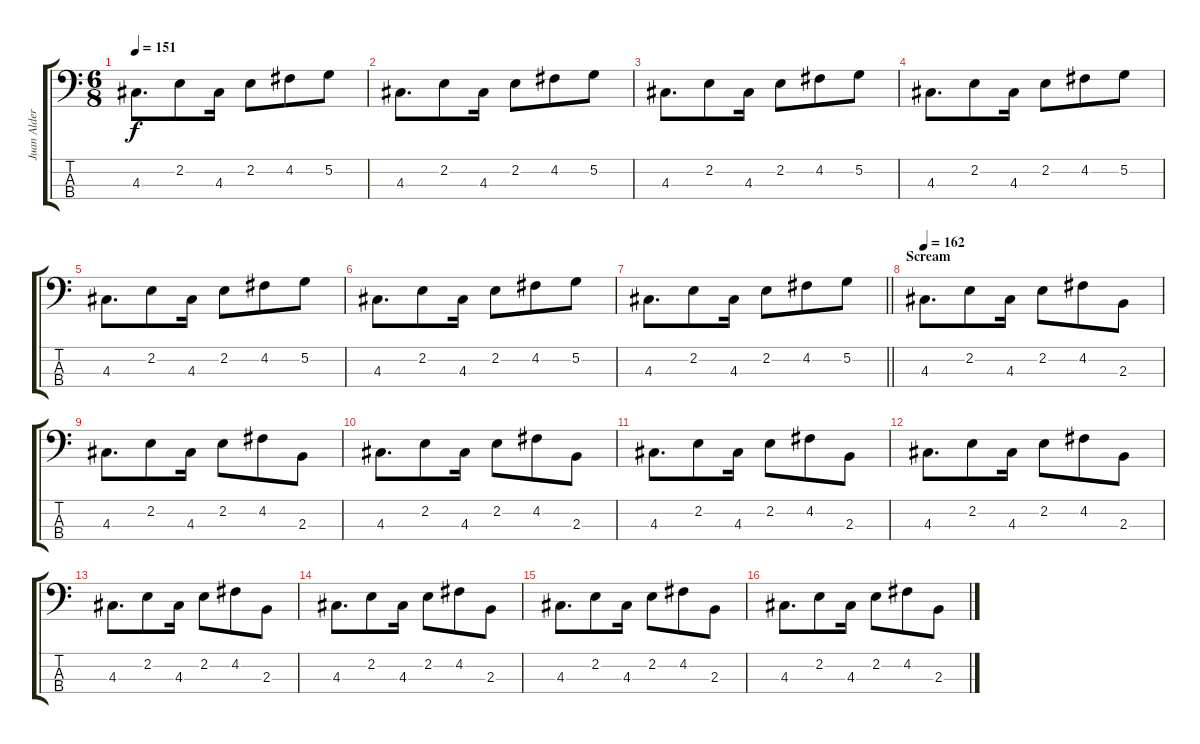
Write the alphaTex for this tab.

\track ("Juan Alderete" "Juan Alder") {instrument electricbassfinger}
\staff {score tabs}
\tuning (G2 D2 A1 E1) {hide}
\ts (6 8)
\tempo 151
\clef f4
\ks c
4.3.8{d dy f} 2.2.8 4.3.16 2.2.8 4.2.8 5.2.8 |
4.3.8{d} 2.2.8 4.3.16 2.2.8 4.2.8 5.2.8 |
4.3.8{d} 2.2.8 4.3.16 2.2.8 4.2.8 5.2.8 |
4.3.8{d} 2.2.8 4.3.16 2.2.8 4.2.8 5.2.8 |
4.3.8{d} 2.2.8 4.3.16 2.2.8 4.2.8 5.2.8 |
4.3.8{d} 2.2.8 4.3.16 2.2.8 4.2.8 5.2.8 |
\barLineRight lightlight
4.3.8{d} 2.2.8 4.3.16 2.2.8 4.2.8 5.2.8 |
\section ("" "Scream")
\tempo 162
4.3.8{d volume 16} 2.2.8 4.3.16 2.2.8 4.2.8 2.3.8 |
4.3.8{d} 2.2.8 4.3.16 2.2.8 4.2.8 2.3.8 |
4.3.8{d} 2.2.8 4.3.16 2.2.8 4.2.8 2.3.8 |
4.3.8{d} 2.2.8 4.3.16 2.2.8 4.2.8 2.3.8 |
4.3.8{d} 2.2.8 4.3.16 2.2.8 4.2.8 2.3.8 |
4.3.8{d} 2.2.8 4.3.16 2.2.8 4.2.8 2.3.8 |
4.3.8{d} 2.2.8 4.3.16 2.2.8 4.2.8 2.3.8 |
4.3.8{d} 2.2.8 4.3.16 2.2.8 4.2.8 2.3.8 |
4.3.8{d} 2.2.8 4.3.16 2.2.8 4.2.8 2.3.8
